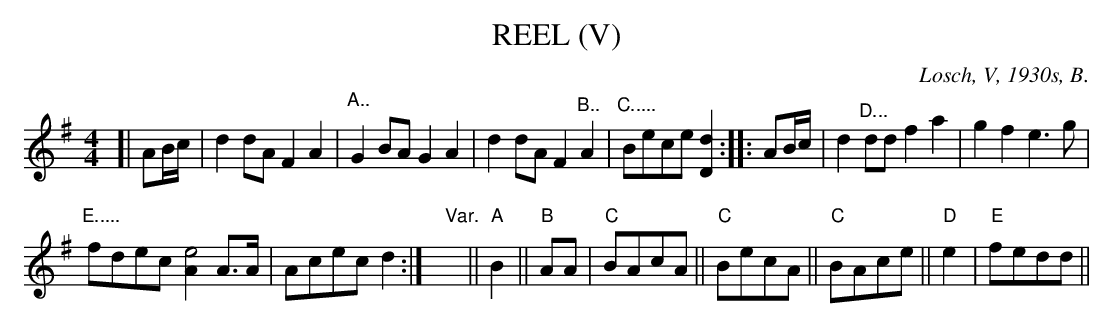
X:1
T: REEL (V)
O: Losch, V, 1930s, B.
M: 4/4
L: 1/8
K: G
[| AB/c/ |\
d2dA F2A2 | "^A.."G2BA G2A2 | d2dA F2"B.."A2 | "C....."Bece [d2D2] ::\
AB/c/ | d2"^D..."dd f2a2 | g2f2 e3g |
"E....."fdec [A2e4]A>A | Acec d2 :|\
y"Var."y || "A"B2 || "B"AA | "C"BAcA ||\
"C"BecA || "C"BAce || "D"e2 | "E"fedd ||
